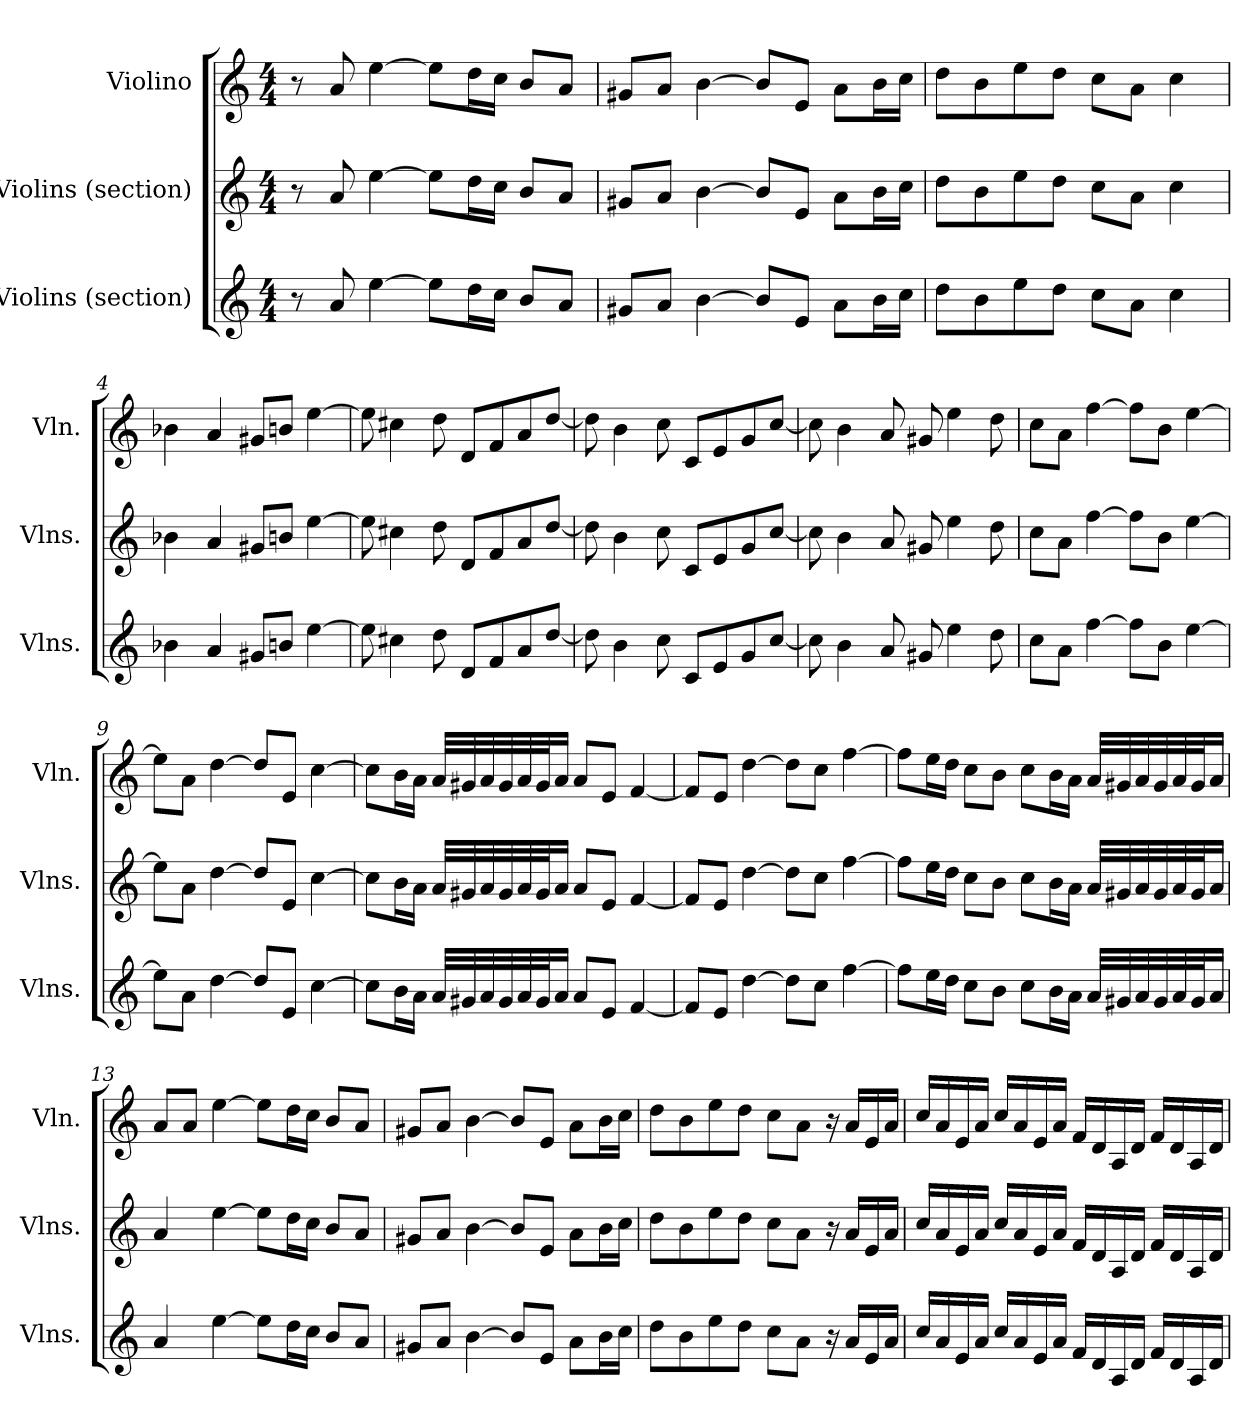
**kern	**kern	**kern
*part3	*part2	*part1
*staff3	*staff2	*staff1
*I"Violins (section)	*I"Violins (section)	*I"Violino
*I'Vlns.	*I'Vlns.	*I'Vln.
*clefG2	*clefG2	*clefG2
*k[]	*k[]	*k[]
*M4/4	*M4/4	*M4/4
*MM122	*MM122	*MM122
=1	=1	=1
8r	8r	8r
8a/	8a/	8a/
[4ee\	[4ee\	[4ee\
8ee\L]	8ee\L]	8ee\L]
16dd\L	16dd\L	16dd\L
16cc\JJ	16cc\JJ	16cc\JJ
8b/L	8b/L	8b/L
8a/J	8a/J	8a/J
=2	=2	=2
8g#X/L	8g#X/L	8g#X/L
8a/J	8a/J	8a/J
[4b\	[4b\	[4b\
8b/L]	8b/L]	8b/L]
8e/J	8e/J	8e/J
8a\L	8a\L	8a\L
16b\L	16b\L	16b\L
16cc\JJ	16cc\JJ	16cc\JJ
=3	=3	=3
8dd\L	8dd\L	8dd\L
8b\	8b\	8b\
8ee\	8ee\	8ee\
8dd\J	8dd\J	8dd\J
8cc\L	8cc\L	8cc\L
8a\J	8a\J	8a\J
4cc\	4cc\	4cc\
!!LO:LB:g=z
=4	=4	=4
4b-X\	4b-X\	4b-X\
4a/	4a/	4a/
8g#X/L	8g#X/L	8g#X/L
8bn/J	8bn/J	8bn/J
[4ee\	[4ee\	[4ee\
=5	=5	=5
8ee\]	8ee\]	8ee\]
4cc#X\	4cc#X\	4cc#X\
8dd\	8dd\	8dd\
8d/L	8d/L	8d/L
8f/	8f/	8f/
8a/	8a/	8a/
[8dd/J	[8dd/J	[8dd/J
=6	=6	=6
8dd\]	8dd\]	8dd\]
4b\	4b\	4b\
8cc\	8cc\	8cc\
8c/L	8c/L	8c/L
8e/	8e/	8e/
8g/	8g/	8g/
[8cc/J	[8cc/J	[8cc/J
=7	=7	=7
8cc\]	8cc\]	8cc\]
4b\	4b\	4b\
8a/	8a/	8a/
8g#X/	8g#X/	8g#X/
4ee\	4ee\	4ee\
8dd\	8dd\	8dd\
=8	=8	=8
8cc\L	8cc\L	8cc\L
8a\J	8a\J	8a\J
[4ff\	[4ff\	[4ff\
8ff\L]	8ff\L]	8ff\L]
8b\J	8b\J	8b\J
[4ee\	[4ee\	[4ee\
!!LO:LB:g=z
=9	=9	=9
8ee\L]	8ee\L]	8ee\L]
8a\J	8a\J	8a\J
[4dd\	[4dd\	[4dd\
8dd/L]	8dd/L]	8dd/L]
8e/J	8e/J	8e/J
[4cc\	[4cc\	[4cc\
=10	=10	=10
8cc\L]	8cc\L]	8cc\L]
16b\L	16b\L	16b\L
16a\JJ	16a\JJ	16a\JJ
32a/LLL	32a/LLL	32a/LLL
32g#X/	32g#X/	32g#X/
32a/	32a/	32a/
32g#/	32g#/	32g#/
32a/	32a/	32a/
32g#/J	32g#/J	32g#/J
16a/JJ	16a/JJ	16a/JJ
8a/L	8a/L	8a/L
8e/J	8e/J	8e/J
[4f/	[4f/	[4f/
=11	=11	=11
8f/L]	8f/L]	8f/L]
8e/J	8e/J	8e/J
[4dd\	[4dd\	[4dd\
8dd\L]	8dd\L]	8dd\L]
8cc\J	8cc\J	8cc\J
[4ff\	[4ff\	[4ff\
!!LO:LB:g=z
=12	=12	=12
8ff\L]	8ff\L]	8ff\L]
16ee\L	16ee\L	16ee\L
16dd\JJ	16dd\JJ	16dd\JJ
8cc\L	8cc\L	8cc\L
8b\J	8b\J	8b\J
8cc\L	8cc\L	8cc\L
16b\L	16b\L	16b\L
16a\JJ	16a\JJ	16a\JJ
32a/LLL	32a/LLL	32a/LLL
32g#X/	32g#X/	32g#X/
32a/	32a/	32a/
32g#/	32g#/	32g#/
32a/	32a/	32a/
32g#/J	32g#/J	32g#/J
16a/JJ	16a/JJ	16a/JJ
=13	=13	=13
4a/	4a/	8a/L
.	.	8a/J
[4ee\	[4ee\	[4ee\
8ee\L]	8ee\L]	8ee\L]
16dd\L	16dd\L	16dd\L
16cc\JJ	16cc\JJ	16cc\JJ
8b/L	8b/L	8b/L
8a/J	8a/J	8a/J
=14	=14	=14
8g#X/L	8g#X/L	8g#X/L
8a/J	8a/J	8a/J
[4b\	[4b\	[4b\
8b/L]	8b/L]	8b/L]
8e/J	8e/J	8e/J
8a\L	8a\L	8a\L
16b\L	16b\L	16b\L
16cc\JJ	16cc\JJ	16cc\JJ
!!LO:LB:g=z
=15	=15	=15
8dd\L	8dd\L	8dd\L
8b\	8b\	8b\
8ee\	8ee\	8ee\
8dd\J	8dd\J	8dd\J
8cc\L	8cc\L	8cc\L
8a\J	8a\J	8a\J
16r	16r	16r
16a/LL	16a/LL	16a/LL
16e/	16e/	16e/
16a/JJ	16a/JJ	16a/JJ
=16	=16	=16
16cc/LL	16cc/LL	16cc/LL
16a/	16a/	16a/
16e/	16e/	16e/
16a/JJ	16a/JJ	16a/JJ
16cc/LL	16cc/LL	16cc/LL
16a/	16a/	16a/
16e/	16e/	16e/
16a/JJ	16a/JJ	16a/JJ
16f/LL	16f/LL	16f/LL
16d/	16d/	16d/
16A/	16A/	16A/
16d/JJ	16d/JJ	16d/JJ
16f/LL	16f/LL	16f/LL
16d/	16d/	16d/
16A/	16A/	16A/
16d/JJ	16d/JJ	16d/JJ
=	=	=
*-	*-	*-
